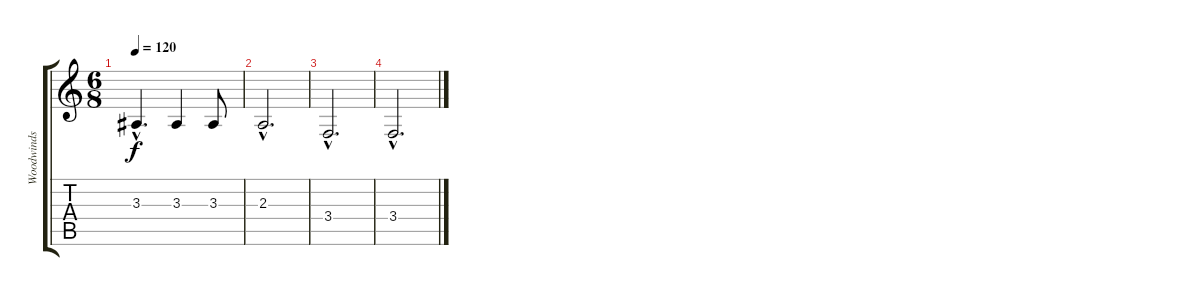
\track ("Woodwinds 1" "Woodwinds ") {instrument oboe}
\staff {score tabs}
\tuning (E4 B3 G3 D3 A2 E2) {hide}
\ts (6 8)
\tempo 120
\clef g2
\ks c
3.3{hac}.4{d dy f} 3.3.4 3.3.8 |
2.3{hac}.2{d} |
3.4{hac}.2{d} |
3.4{hac}.2{d}
